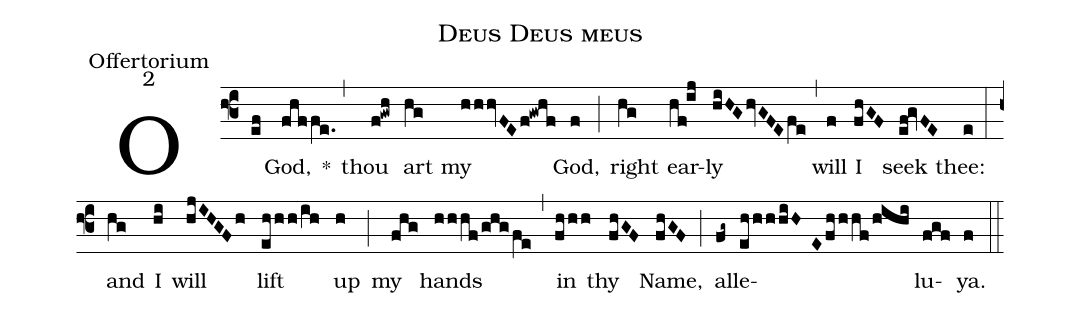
name:Deus Deus meus;
office-part:Offertorium;
mode:2;
%%
(f3) O(ef) God,(fhffe.) *(,) thou(f!gwh) art(hg) my(hhhvFE/f!gwhf) God,(f) (;) right(hg) ear(hf!ij)ly(hiHG/hvGFEfe) (,) will(f) I(fhGF) seek(ef!gvFE) thee:(e) (:) and(hg) I(hi) will(hjIHGFh) lift(ehhh/ih) up(h) (;) my(fhg) hands(hhhf/ghg/fe) (,) in(fhhh) thy(fhGF) Name,(fhGF) (;) al(fg~)le(ehhhhiHE/fhhhf/hihi)lu(fgf)ya.(f) (::)
